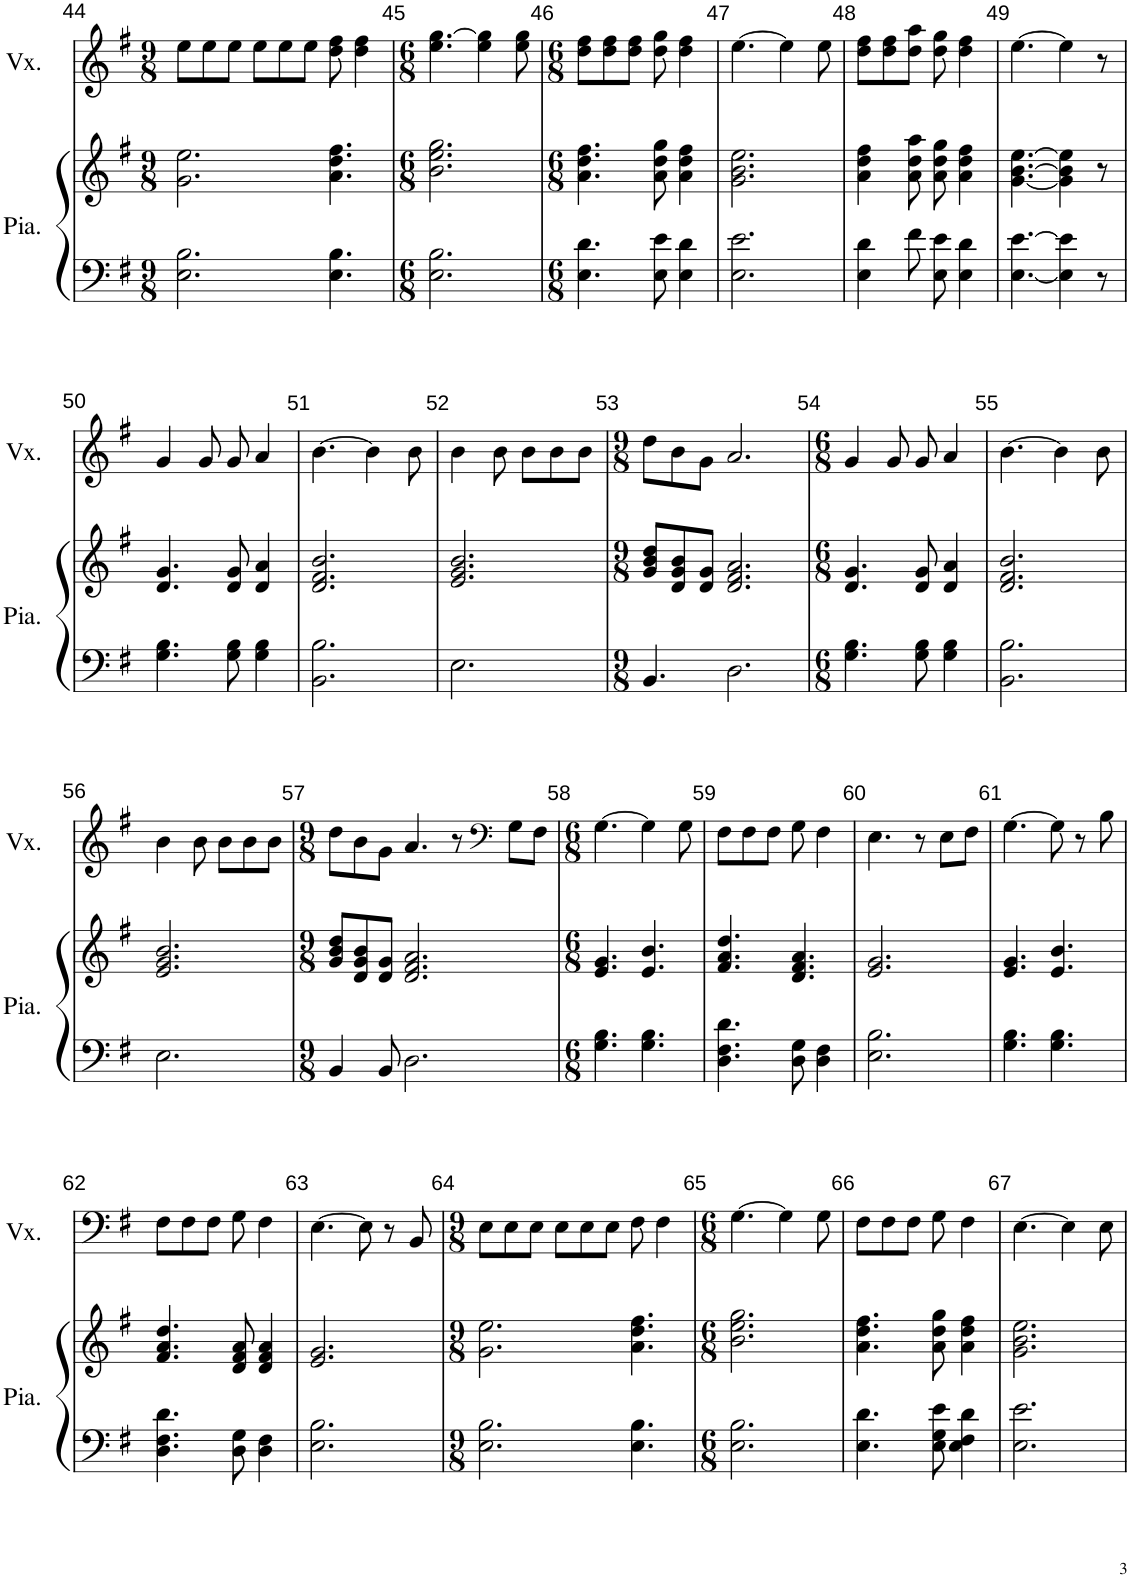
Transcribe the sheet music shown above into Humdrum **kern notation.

**kern	**kern	**kern
*part2	*part2	*part1
*staff3	*staff2	*staff1
*I"Piano	*	*I"Voix
*I'Pia.	*	*I'Vx.
!!LO:PB:g=z
*clefF4	*clefG2	*clefG2
*k[f#]	*k[f#]	*k[f#]
*M9/8	*M9/8	*M9/8
=44	=44	=44
2.E\ 2.B\	2.g\ 2.ee\	8ee\L
.	.	8ee\
.	.	8ee\J
.	.	8ee\L
.	.	8ee\
.	.	8ee\J
4.E\ 4.B\	4.a\ 4.dd\ 4.ff#\	8dd\ 8ff#\
.	.	4dd\ 4ff#\
=45	=45	=45
*M6/8	*M6/8	*M6/8
2.E\ 2.B\	2.b\ 2.ee\ 2.gg\	4.ee\ [4.gg\
.	.	4ee\ 4gg\]
.	.	8ee\ 8gg\
=46	=46	=46
*M6/8	*M6/8	*M6/8
4.E\ 4.d\	4.a\ 4.dd\ 4.ff#\	8dd\ 8ff#\L
.	.	8dd\ 8ff#\
.	.	8dd\ 8ff#\J
8E\ 8e\	8a\ 8dd\ 8gg\	8dd\ 8gg\
4E\ 4d\	4a\ 4dd\ 4ff#\	4dd\ 4ff#\
=47	=47	=47
2.E\ 2.e\	2.g\ 2.b\ 2.ee\	[4.ee\
.	.	4ee\]
.	.	8ee\
=48	=48	=48
4E\ 4d\	4a\ 4dd\ 4ff#\	8dd\ 8ff#\L
.	.	8dd\ 8ff#\
8f#\	8a\ 8dd\ 8aa\	8dd\ 8aa\J
8E\ 8e\	8a\ 8dd\ 8gg\	8dd\ 8gg\
4E\ 4d\	4a\ 4dd\ 4ff#\	4dd\ 4ff#\
=49	=49	=49
[4.E\ [4.e\	[4.g\ [4.b\ [4.ee\	[4.ee\
4E\] 4e\]	4g\] 4b\] 4ee\]	4ee\]
8r	8r	8r
!!LO:LB:g=z
=50	=50	=50
4.G\ 4.B\	4.d/ 4.g/	4g/
.	.	8g/
8G\ 8B\	8d/ 8g/	8g/
4G\ 4B\	4d/ 4a/	4a/
=51	=51	=51
2.BB\ 2.B\	2.d/ 2.f#/ 2.b/	[4.b\
.	.	4b\]
.	.	8b\
=52	=52	=52
2.E\	2.e/ 2.g/ 2.b/	4b\
.	.	8b\
.	.	8b\L
.	.	8b\
.	.	8b\J
=53	=53	=53
*M9/8	*M9/8	*M9/8
4.BB/	8g/ 8b/ 8dd/L	8dd\L
.	8d/ 8g/ 8b/	8b\
.	8d/ 8g/J	8g\J
2.D\	2.d/ 2.f#/ 2.a/	2.a/
=54	=54	=54
*M6/8	*M6/8	*M6/8
4.G\ 4.B\	4.d/ 4.g/	4g/
.	.	8g/
8G\ 8B\	8d/ 8g/	8g/
4G\ 4B\	4d/ 4a/	4a/
=55	=55	=55
2.BB\ 2.B\	2.d/ 2.f#/ 2.b/	[4.b\
.	.	4b\]
.	.	8b\
!!LO:LB:g=z
=56	=56	=56
2.E\	2.e/ 2.g/ 2.b/	4b\
.	.	8b\
.	.	8b\L
.	.	8b\
.	.	8b\J
=57	=57	=57
*M9/8	*M9/8	*M9/8
4BB/	8g/ 8b/ 8dd/L	8dd\L
.	8d/ 8g/ 8b/	8b\
8BB/	8d/ 8g/J	8g\J
2.D\	2.d/ 2.f#/ 2.a/	4.a/
.	.	8r
*	*	*clefF4
.	.	8G\L
.	.	8F#\J
=58	=58	=58
*M6/8	*M6/8	*M6/8
4.G\ 4.B\	4.e/ 4.g/	[4.G\
4.G\ 4.B\	4.e/ 4.b/	4G\]
.	.	8G\
=59	=59	=59
4.D\ 4.F#\ 4.d\	4.f#/ 4.a/ 4.dd/	8F#\L
.	.	8F#\
.	.	8F#\J
8D\ 8G\	4.d/ 4.f#/ 4.a/	8G\
4D\ 4F#\	.	4F#\
=60	=60	=60
2.E\ 2.B\	2.e/ 2.g/	4.E\
.	.	8r
.	.	8E\L
.	.	8F#\J
=61	=61	=61
4.G\ 4.B\	4.e/ 4.g/	[4.G\
4.G\ 4.B\	4.e/ 4.b/	8G\]
.	.	8r
.	.	8B\
!!LO:LB:g=z
=62	=62	=62
4.D\ 4.F#\ 4.d\	4.f#/ 4.a/ 4.dd/	8F#\L
.	.	8F#\
.	.	8F#\J
8D\ 8G\	8d/ 8f#/ 8a/	8G\
4D\ 4F#\	4d/ 4f#/ 4a/	4F#\
=63	=63	=63
2.E\ 2.B\	2.e/ 2.g/	[4.E\
.	.	8E\]
.	.	8r
.	.	8BB/
=64	=64	=64
*M9/8	*M9/8	*M9/8
2.E\ 2.B\	2.g\ 2.ee\	8E\L
.	.	8E\
.	.	8E\J
.	.	8E\L
.	.	8E\
.	.	8E\J
4.E\ 4.B\	4.a\ 4.dd\ 4.ff#\	8F#\
.	.	4F#\
=65	=65	=65
*M6/8	*M6/8	*M6/8
2.E\ 2.B\	2.b\ 2.ee\ 2.gg\	[4.G\
.	.	4G\]
.	.	8G\
=66	=66	=66
4.E\ 4.d\	4.a\ 4.dd\ 4.ff#\	8F#\L
.	.	8F#\
.	.	8F#\J
8E\ 8G\ 8e\	8a\ 8dd\ 8gg\	8G\
4E\ 4F#\ 4d\	4a\ 4dd\ 4ff#\	4F#\
=67	=67	=67
2.E\ 2.e\	2.g\ 2.b\ 2.ee\	[4.E\
.	.	4E\]
.	.	8E\
=	=	=
*-	*-	*-
